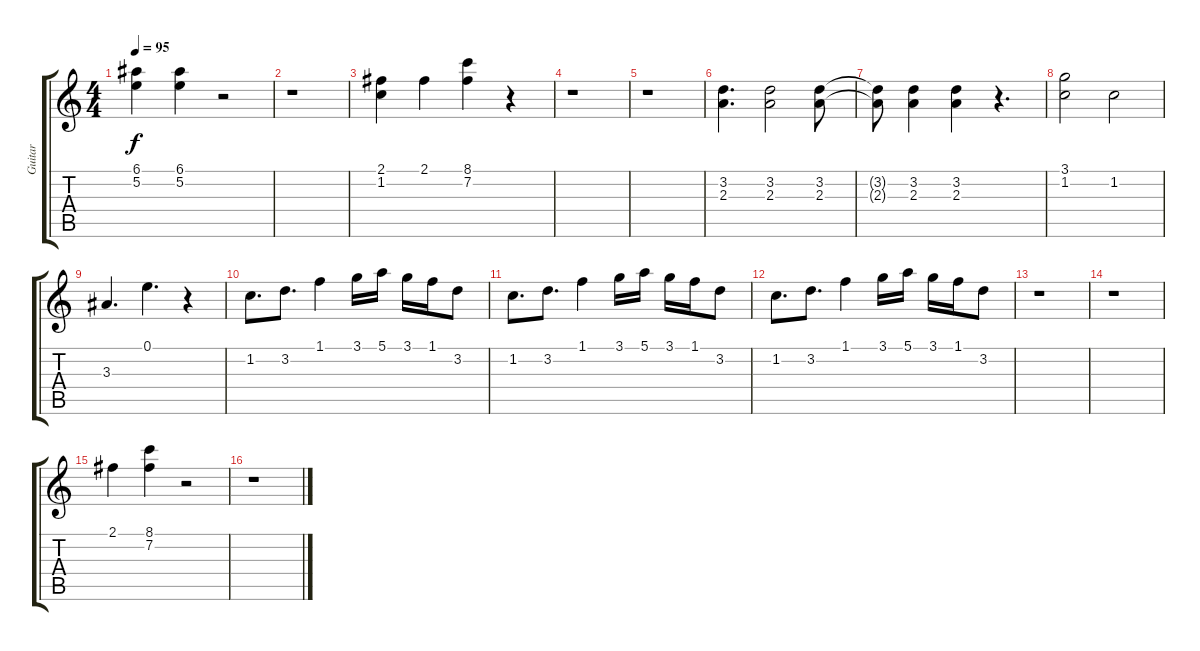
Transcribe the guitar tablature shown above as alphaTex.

\track ("Guitar" "Guitar") {instrument acousticguitarsteel}
\staff {score tabs}
\tuning (E4 B3 G3 D3 A2 E2) {hide}
\ts (4 4)
\tempo 95
\clef g2
\ks c
(6.1{t} 5.2{t}).4{dy f} (6.1 5.2).4 r.2 |
r.1 |
(2.1 1.2).4 2.1.4 (8.1 7.2).4 r.4 |
r.1 |
r.1 |
(3.2 2.3).4{d} (3.2 2.3).2 (3.2 2.3).8 |
(3.2{t} 2.3{t}).8 (3.2 2.3).4 (3.2 2.3).4 r.4{d} |
(3.1 1.2).2 1.2.2 |
3.3.4{d} 0.1.4{d} r.4 |
1.2.8{d} 3.2.8{d} 1.1.4 3.1.16 5.1.16 3.1.16 1.1.16 3.2.8 |
1.2.8{d} 3.2.8{d} 1.1.4 3.1.16 5.1.16 3.1.16 1.1.16 3.2.8 |
1.2.8{d} 3.2.8{d} 1.1.4 3.1.16 5.1.16 3.1.16 1.1.16 3.2.8 |
r.1 |
r.1 |
2.1.4 (8.1 7.2).4 r.2 |
r.1
